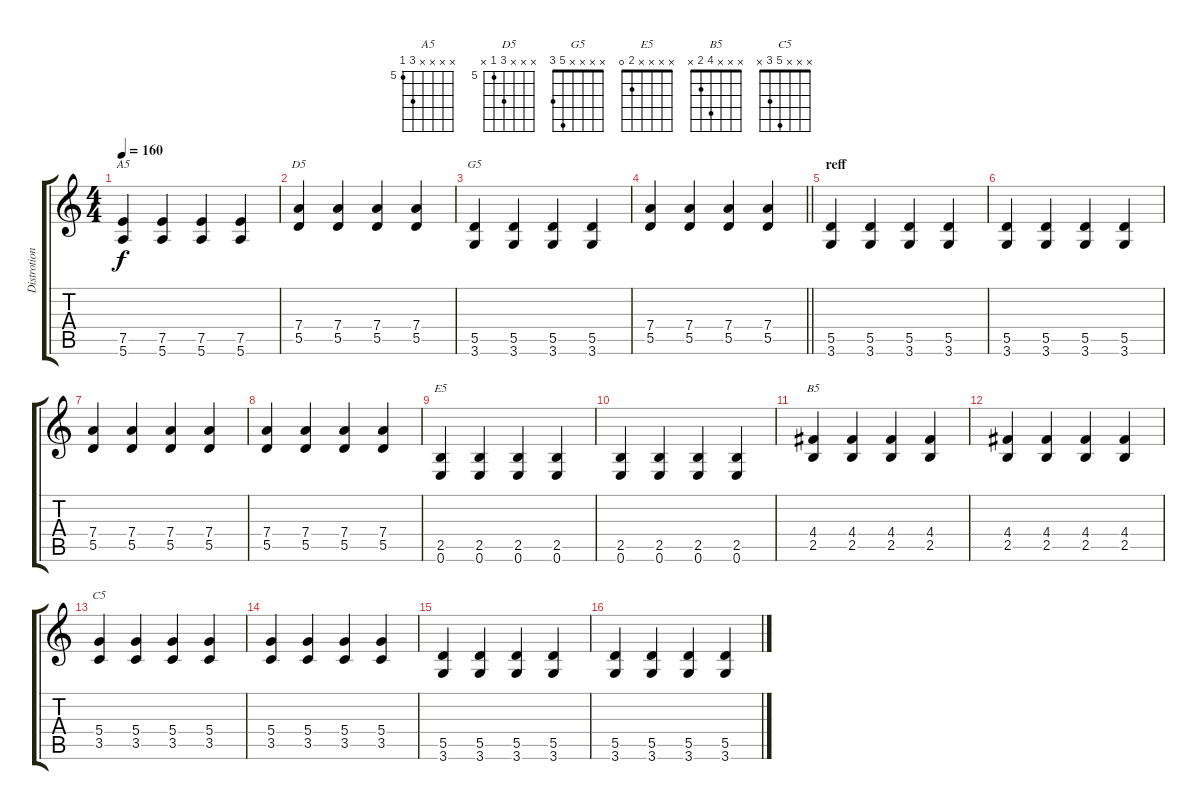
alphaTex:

\track ("Distrotion Guitar 2" "Distrotion") {instrument distortionguitar}
\staff {score tabs}
\tuning (E4 B3 G3 D3 A2 E2) {hide}
\chord ("A5" x x x x 7 5) {firstfret 5}
\chord ("D5" x x x 7 5 x) {firstfret 5}
\chord ("G5" x x x x 5 3)
\chord ("E5" x x x x 2 0)
\chord ("B5" x x x 4 2 x)
\chord ("C5" x x x 5 3 x)
\ts (4 4)
\tempo 160
\clef g2
\ks c
(7.5 5.6).4{ch "A5" dy f} (7.5 5.6).4 (7.5 5.6).4 (7.5 5.6).4 |
(7.4 5.5).4{ch "D5"} (7.4 5.5).4 (7.4 5.5).4 (7.4 5.5).4 |
(5.5 3.6).4{ch "G5"} (5.5 3.6).4 (5.5 3.6).4 (5.5 3.6).4 |
\barLineRight lightlight
(7.4 5.5).4 (7.4 5.5).4 (7.4 5.5).4 (7.4 5.5).4 |
\section ("" "reff")
(5.5 3.6).4 (5.5 3.6).4 (5.5 3.6).4 (5.5 3.6).4 |
(5.5 3.6).4 (5.5 3.6).4 (5.5 3.6).4 (5.5 3.6).4 |
(7.4 5.5).4 (7.4 5.5).4 (7.4 5.5).4 (7.4 5.5).4 |
(7.4 5.5).4 (7.4 5.5).4 (7.4 5.5).4 (7.4 5.5).4 |
(2.5 0.6).4{ch "E5"} (2.5 0.6).4 (2.5 0.6).4 (2.5 0.6).4 |
(2.5 0.6).4 (2.5 0.6).4 (2.5 0.6).4 (2.5 0.6).4 |
(4.4 2.5).4{ch "B5"} (4.4 2.5).4 (4.4 2.5).4 (4.4 2.5).4 |
(4.4 2.5).4 (4.4 2.5).4 (4.4 2.5).4 (4.4 2.5).4 |
(5.4 3.5).4{ch "C5"} (5.4 3.5).4 (5.4 3.5).4 (5.4 3.5).4 |
(5.4 3.5).4 (5.4 3.5).4 (5.4 3.5).4 (5.4 3.5).4 |
(5.5 3.6).4 (5.5 3.6).4 (5.5 3.6).4 (5.5 3.6).4 |
(5.5 3.6).4 (5.5 3.6).4 (5.5 3.6).4 (5.5 3.6).4
